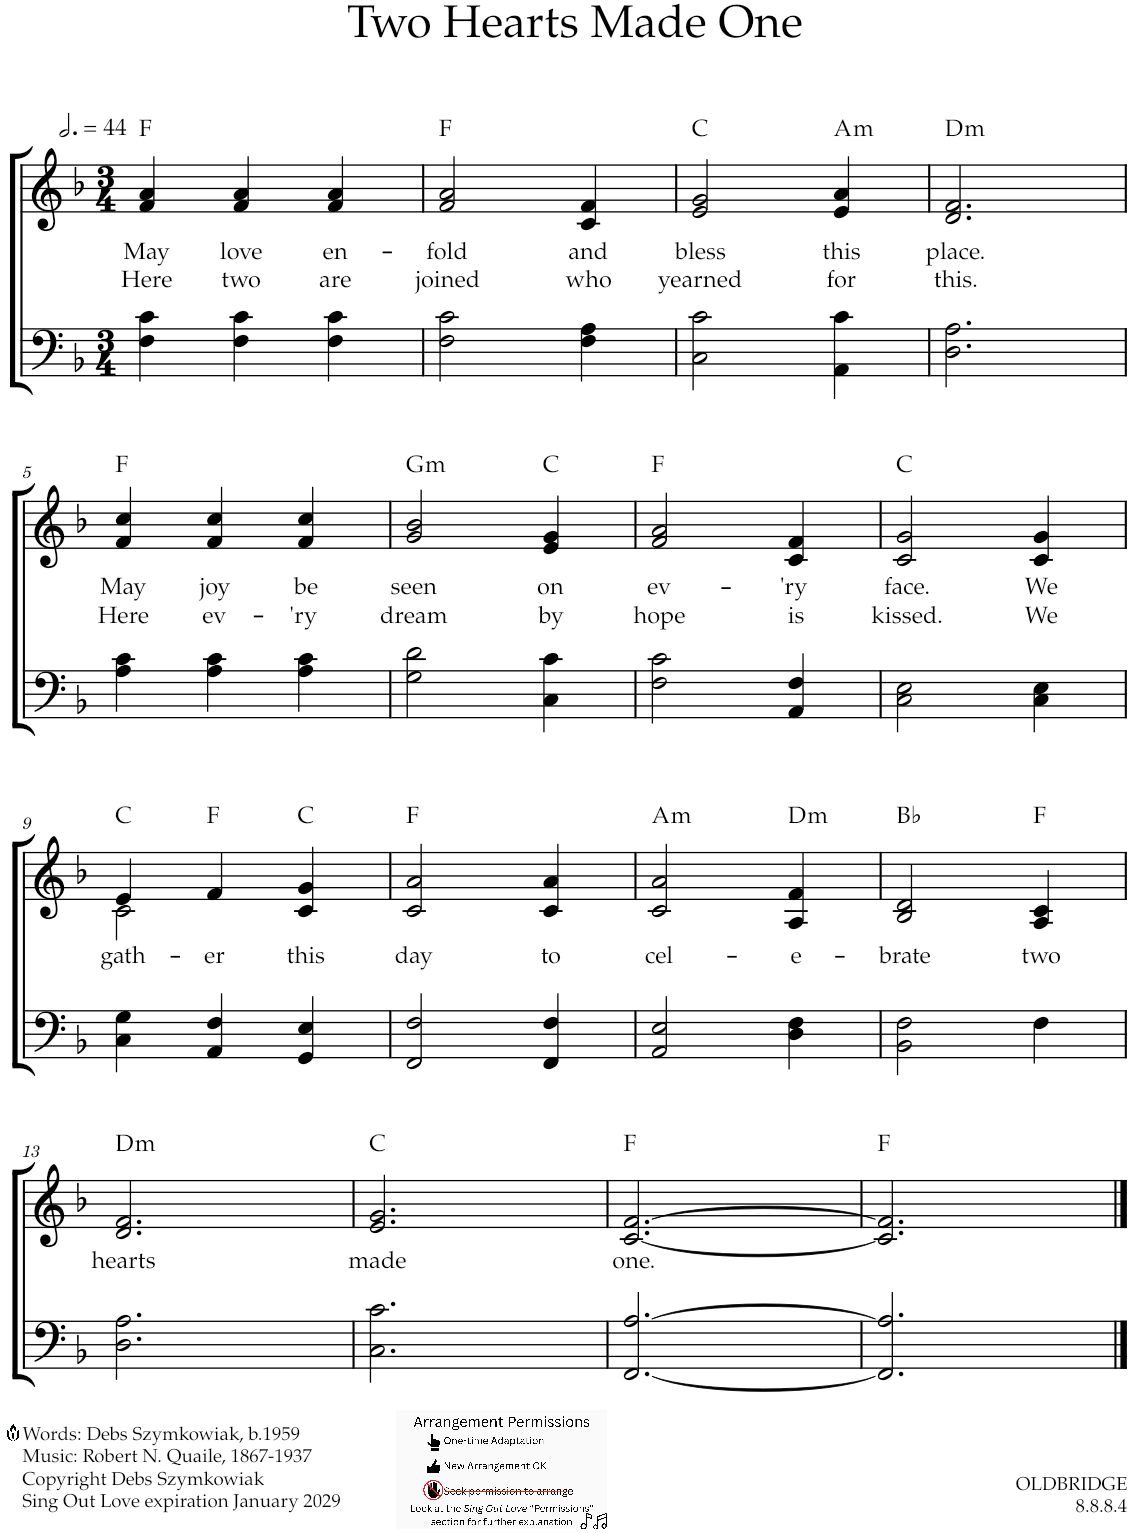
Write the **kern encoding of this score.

**kern	**kern	**text	**text	**harte
*part2	*part1	*part1	*part1	*part1
*staff2	*staff1	*staff1	*staff1	*
*I"Piano	*I"Piano	*	*	*
*I'Pno	*I'Pno	*	*	*
*clefF4	*clefG2	*	*	*
*k[b-]	*k[b-]	*	*	*
*M3/4	*M3/4	*	*	*
*MM132	*MM132	*	*	*
=1	=1	=1	=1	=1
!	!	!LO:LY:b	!LO:LY:b	!
4F\ 4c\	4f/ 4a/	May	Here	F:maj
!	!	!LO:LY:b	!LO:LY:b	!
4F\ 4c\	4f/ 4a/	love	two	.
!	!	!LO:LY:b	!LO:LY:b	!
4F\ 4c\	4f/ 4a/	en-	are	.
=2	=2	=2	=2	=2
!	!	!LO:LY:b	!LO:LY:b	!
2F\ 2c\	2f/ 2a/	-fold	joined	F:maj
!	!	!LO:LY:b	!LO:LY:b	!
4F\ 4A\	4c/ 4f/	and	who	.
=3	=3	=3	=3	=3
!	!	!LO:LY:b	!LO:LY:b	!
2C\ 2c\	2e/ 2g/	bless	yearned	C:maj
!	!	!LO:LY:b	!LO:LY:b	!LO:H:kt=m
4AA\ 4c\	4e/ 4a/	this	for	A:min
=4	=4	=4	=4	=4
!	!	!LO:LY:b	!LO:LY:b	!LO:H:kt=m
2.D\ 2.A\	2.d/ 2.f/	place.	this.	D:min
!!LO:LB:g=z
=5	=5	=5	=5	=5
!	!	!LO:LY:b	!LO:LY:b	!
4A\ 4c\	4f/ 4cc/	May	Here	F:maj
!	!	!LO:LY:b	!LO:LY:b	!
4A\ 4c\	4f/ 4cc/	joy	ev-	.
!	!	!LO:LY:b	!LO:LY:b	!
4A\ 4c\	4f/ 4cc/	be	-'ry	.
=6	=6	=6	=6	=6
!	!	!LO:LY:b	!LO:LY:b	!LO:H:kt=m
2G\ 2d\	2g/ 2b-/	seen	dream	G:min
!	!	!LO:LY:b	!LO:LY:b	!
4C\ 4c\	4e/ 4g/	on	by	C:maj
=7	=7	=7	=7	=7
!	!	!LO:LY:b	!LO:LY:b	!
2F\ 2c\	2f/ 2a/	ev-	hope	F:maj
!	!	!LO:LY:b	!LO:LY:b	!
4AA/ 4F/	4c/ 4f/	-'ry	is	.
=8	=8	=8	=8	=8
!	!	!LO:LY:b	!LO:LY:b	!
2C\ 2E\	2c/ 2g/	face.	kissed.	C:maj
!	!	!LO:LY:b	!LO:LY:b	!
4C\ 4E\	4c/ 4g/	We	We	.
!!LO:LB:g=z
=9	=9	=9	=9	=9
!	!	!LO:LY:b	!	!
*	*^	*	*	*
4C\ 4G\	4e/	2c\	gath-	.	C:maj
!	!	!	!LO:LY:b	!	!
4AA/ 4F/	4f/	.	-er	.	F:maj
!	!	!	!LO:LY:b	!	!
4GG/ 4E/	4c/ 4g/	4ryy	this	.	C:maj
=10	=10	=10	=10	=10	=10
!	!	!	!LO:LY:b	!	!
*	*v	*v	*	*	*
2FF/ 2F/	2c/ 2a/	day	.	F:maj
!	!	!LO:LY:b	!	!
4FF/ 4F/	4c/ 4a/	to	.	.
=11	=11	=11	=11	=11
!	!	!LO:LY:b	!	!LO:H:kt=m
2AA/ 2E/	2c/ 2a/	cel-	.	A:min
!	!	!LO:LY:b	!	!LO:H:kt=m
4D\ 4F\	4A/ 4f/	-e-	.	D:min
=12	=12	=12	=12	=12
!	!	!LO:LY:b	!	!
2BB-\ 2F\	2B-/ 2d/	-brate	.	Bb:maj
!	!	!LO:LY:b	!	!
4F\	4A/ 4c/	two	.	F:maj
!!LO:LB:g=z
=13	=13	=13	=13	=13
!	!	!LO:LY:b	!	!LO:H:kt=m
2.D\ 2.A\	2.d/ 2.f/	hearts	.	D:min
=14	=14	=14	=14	=14
!	!	!LO:LY:b	!	!
2.C\ 2.c\	2.e/ 2.g/	made	.	C:maj
=15	=15	=15	=15	=15
!	!	!LO:LY:b	!	!
[2.FF/ [2.A/	[2.c/ [2.f/	one.	.	F:maj
=16	=16	=16	=16	=16
2.FF/] 2.A/]	2.c/] 2.f/]	.	.	F:maj
==	==	==	==	==
*-	*-	*-	*-	*-
